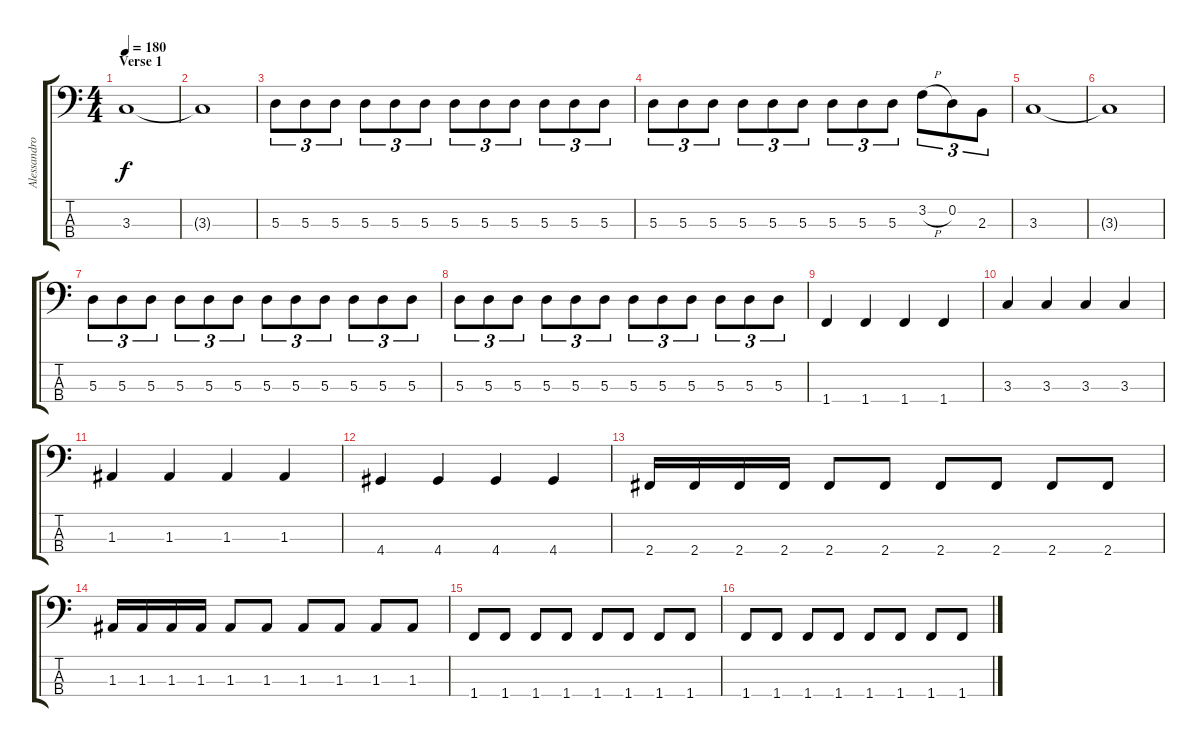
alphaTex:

\track ("Alessandro Lotta" "Alessandro") {instrument electricbassfinger}
\staff {score tabs}
\tuning (G2 D2 A1 E1) {hide}
\ts (4 4)
\section ("" "Verse 1")
\tempo 180
\clef f4
\ks c
3.3.1{dy f} |
3.3{t}.1 |
5.3.8{tu (3 2)} 5.3.8{tu (3 2)} 5.3.8{tu (3 2)} 5.3.8{tu (3 2)} 5.3.8{tu (3 2)} 5.3.8{tu (3 2)} 5.3.8{tu (3 2)} 5.3.8{tu (3 2)} 5.3.8{tu (3 2)} 5.3.8{tu (3 2)} 5.3.8{tu (3 2)} 5.3.8{tu (3 2)} |
5.3.8{tu (3 2)} 5.3.8{tu (3 2)} 5.3.8{tu (3 2)} 5.3.8{tu (3 2)} 5.3.8{tu (3 2)} 5.3.8{tu (3 2)} 5.3.8{tu (3 2)} 5.3.8{tu (3 2)} 5.3.8{tu (3 2)} 3.2{h}.8{tu (3 2)} 0.2.8{tu (3 2)} 2.3.8{tu (3 2)} |
3.3.1 |
3.3{t}.1 |
5.3.8{tu (3 2)} 5.3.8{tu (3 2)} 5.3.8{tu (3 2)} 5.3.8{tu (3 2)} 5.3.8{tu (3 2)} 5.3.8{tu (3 2)} 5.3.8{tu (3 2)} 5.3.8{tu (3 2)} 5.3.8{tu (3 2)} 5.3.8{tu (3 2)} 5.3.8{tu (3 2)} 5.3.8{tu (3 2)} |
5.3.8{tu (3 2)} 5.3.8{tu (3 2)} 5.3.8{tu (3 2)} 5.3.8{tu (3 2)} 5.3.8{tu (3 2)} 5.3.8{tu (3 2)} 5.3.8{tu (3 2)} 5.3.8{tu (3 2)} 5.3.8{tu (3 2)} 5.3.8{tu (3 2)} 5.3.8{tu (3 2)} 5.3.8{tu (3 2)} |
1.4.4 1.4.4 1.4.4 1.4.4 |
3.3.4 3.3.4 3.3.4 3.3.4 |
1.3.4 1.3.4 1.3.4 1.3.4 |
4.4.4 4.4.4 4.4.4 4.4.4 |
2.4.16 2.4.16 2.4.16 2.4.16 2.4.8 2.4.8 2.4.8 2.4.8 2.4.8 2.4.8 |
1.3.16 1.3.16 1.3.16 1.3.16 1.3.8 1.3.8 1.3.8 1.3.8 1.3.8 1.3.8 |
1.4.8 1.4.8 1.4.8 1.4.8 1.4.8 1.4.8 1.4.8 1.4.8 |
1.4.8 1.4.8 1.4.8 1.4.8 1.4.8 1.4.8 1.4.8 1.4.8
